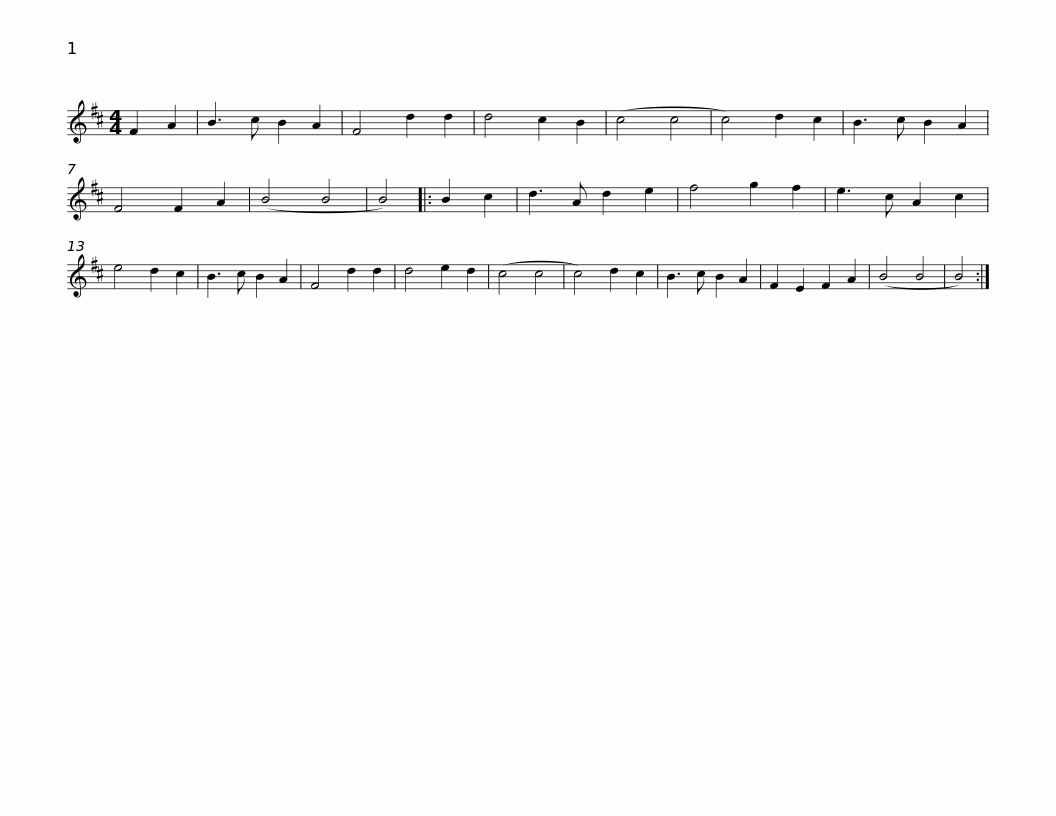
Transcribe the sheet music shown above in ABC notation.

X:1
L:1/8
M:4/4
I:linebreak $
K:Bmin
V:1 treble
V:1
 F2 A2 | B3 c B2 A2 | F4 d2 d2 | d4 c2 B2 | (c4 c4 | %5
 c4) d2 c2 | B3 c B2 A2 | F4 F2 A2 | (B4 B4 | B4) |: %10
 B2 c2 | d3 A d2 e2 |$ f4 g2 f2 | e3 c A2 c2 | e4 d2 c2 | %15
 B3 c B2 A2 | F4 d2 d2 | d4 e2 d2 | (c4 c4 | c4) d2 c2 | %20
 B3 c B2 A2 | F2 E2 F2 A2 | (B4 B4 | B4) :| %24
